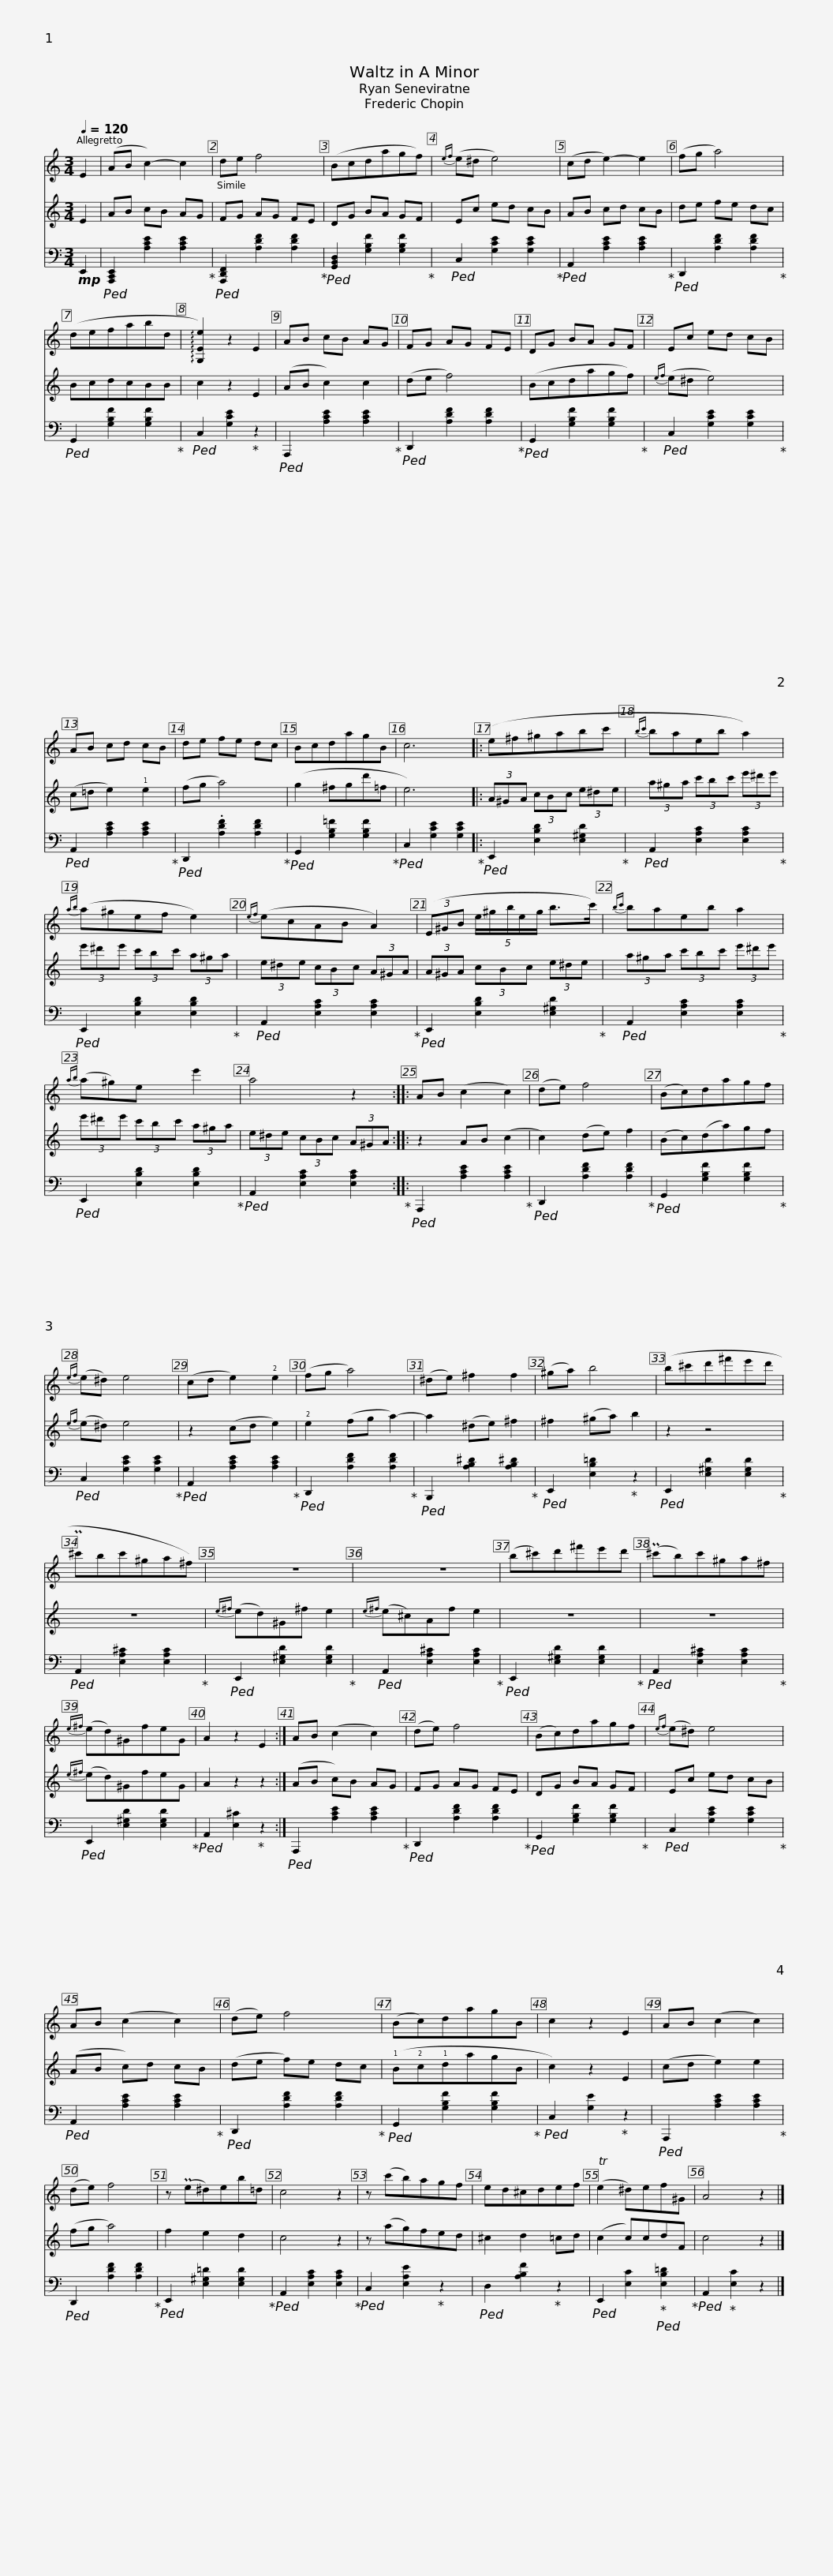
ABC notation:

X:1
%%score 1 2 3
L:1/8
Q:1/4=120
M:3/4
I:linebreak $
K:C
V:1 treble
V:2 treble
V:3 bass
V:1
 E2 | (AB c2-) c2 | de f4 | (Bcdagf) |{ef} (e^d e4) |$ %5
 (cd e2-) e2 | (fg a4) | (defabd | !arpeggio![G,Ee]2) z2 E2 | AB cB AG |$ %10
 FG AG FE | DG BA GF | Ec ed cB | AB cd cB | de fe dc |$ %15
 BcdagB | c6 |: (e^f^gabc' |{bc'} baeb a2) |${ab} (a^gef e2) |$ %20
{ef} (ecAB A2) | (3(E^GB (5:4:5e/^g/b/e/g/ b>c') |{bc'} baeb a2 |${ab} (a^g)ex e'2 | a4 z2 ::$ %25
 AB (c2 c2) | (de) f4 | (Bc)dagf |{ef} (e^d) e4 | (cd e2) !2!e2 | %30
 (fg a4) |$ (^de) ^f2 f2 | (^ga) b4 | (b^c'd'^f'e'd' | P^c'bc'^ga^f) | %35
 z6 |$ z6 | (b^c')d'^f'e'd' | (P^c'b)c'^ga^f |{e^f} (ed)^GfeG | %40
 A2 z2 E2 :|$ AB (c2 c2) | (de) f4 | (Bc)dagf |{ef} (e^d) e4 | %45
 AB (c2 c2) | (de) f4 |$ (Bc)dagB | c2 z2 E2 | AB (c2 c2) | %50
 (de) f4 | z (Pe^d)eb=d |$ c4 z2 | z (c'b)agf | ed^cdef | %55
 (Te2 ^d)ef^G | A4 z2 |] %57
V:2
 E2 | AB cB AG | FG AG FE | DG BA GF | Ec ed cB |$ %5
 AB cd cB | de fe dc | BcdcBB | c2 z2 E2 | (AB c2) c2 |$ %10
 (de f4) | (Bcdagf) |{ef} (e^d e4) | (c=d e2) !1!e2 | (fg a4) |$ %15
 (g2 ^fgd'=f | e6) |: (3A^GA (3cBc (3e^de | (3a^ga (3c'bc' (3e'^d'e' |$ (3e'^d'e' (3c'bc' (3a^ga |$ %20
 (3e^de (3cBc (3A^GA | (3A^GA (3cBc (3e^de | (3a^ga (3c'bc' (3e'^d'e' |$ (3e'^d'e' (3c'bc' (3a^ga | (3e^de (3cBc (3A^GA ::$ %25
 z2 AB (c2 | c2) (de) f2 | (Bc)(da)gf |{ef} (e^d) e4 | z2 (cd e2) | %30
 !2!e2 (fg a2-) |$ a2 (^de) ^f2 | ^f2 (^ga) b2 | z2 z4 | z6 | %35
{e^f} (ed)^G^f e2 |${e^f} (e^c)Af e2 | z6 | z6 |{e^f} (ed)^GfeG | %40
 A2 z2 z2 :|$ (AB c)B AG | FG AG FE | DG BA GF | Ec ed cB | %45
 (AB c)d cB | (de f)e dc |$ (!1!B!2!c!1!dagB | c2) z2 E2 | (cd e2) e2 | %50
 (fg a4) | f2 e2 d2 |$ c4 z2 | z (ag)fed | ^c2 d2 =cd | %55
 (c2 c)cdF | c4 z2 |] %57
V:3
!mp! E,,2 |!ped! [A,,,C,,E,,]2 [A,CE]2 [A,CE]2!ped-up! |!ped! [A,,,D,,F,,]2 [A,DF]2 [A,DF]2!ped-up! |!ped! [G,,B,,D,]2 [G,B,F]2 [G,B,F]2!ped-up! |!ped! C,2 [G,CE]2 [G,CE]2!ped-up! |$ %5
!ped! A,,2 [A,CE]2 [A,CE]2!ped-up! |!ped! D,,2 [A,DF]2 [A,DF]2!ped-up! |!ped! G,,2 [G,B,F]2 [G,B,F]2!ped-up! |!ped! C,2 [G,CE]2!ped-up! z2 |!ped! A,,,2 [A,CE]2 [A,CE]2!ped-up! |$ %10
!ped! D,,2 [A,DF]2 [A,DF]2!ped-up! |!ped! G,,2 [G,B,F]2 [G,B,F]2!ped-up! |!ped! C,2 [G,CE]2 [G,CE]2!ped-up! |!ped! A,,2 [A,CE]2 [A,CE]2!ped-up! |!ped! D,,2 .[A,DF]2 [A,DF]2!ped-up! |$ %15
!ped! G,,2 [G,B,=F]2 [G,B,F]2!ped-up! |!ped! C,2 [G,CE]2 [G,CE]2!ped-up! |:!ped! E,,2 [E,B,D]2 [E,^G,D]2!ped-up! |!ped! A,,2 [E,A,C]2 [E,A,C]2!ped-up! |$!ped! E,,2 [E,B,D]2 [E,B,D]2!ped-up! |$ %20
!ped! A,,2 [E,A,C]2 [E,A,C]2!ped-up! |!ped! E,,2 [E,B,D]2 [E,^G,D]2!ped-up! |!ped! A,,2 [E,A,C]2 [E,A,C]2!ped-up! |$!ped! E,,2 [E,B,D]2 [E,B,D]2!ped-up! |!ped! A,,2 [E,A,C]2 [E,A,C]2!ped-up! ::$ %25
!ped! A,,,2 [A,CE]2 [A,CE]2!ped-up! |!ped! D,,2 [A,DF]2 [A,DF]2!ped-up! |!ped! G,,2 [G,B,F]2 [G,B,F]2!ped-up! |!ped! C,2 [G,CE]2 [G,CE]2!ped-up! |!ped! A,,2 [A,CE]2 [A,CE]2!ped-up! | %30
!ped! D,,2 [A,DF]2 [A,DF]2!ped-up! |$!ped! B,,,2 [A,B,^D]2 [A,B,^D]2!ped-up! |!ped! E,,2 [E,B,=D]2!ped-up! z2 |!ped! E,,2 [E,^G,D]2 [E,G,D]2!ped-up! |!ped! A,,2 [E,A,^C]2 [E,A,C]2!ped-up! | %35
!ped! E,,2 [E,^G,D]2 [E,G,D]2!ped-up! |$!ped! A,,2 [E,A,^C]2 [E,A,C]2!ped-up! |!ped! E,,2 [E,^G,D]2 [E,G,D]2!ped-up! |!ped! A,,2 [E,A,^C]2 [E,A,C]2!ped-up! |!ped! E,,2 [E,^G,D]2 [E,G,D]2!ped-up! | %40
!ped! A,,2 [E,^C]2!ped-up! z2 :|$!ped! A,,,2 [A,CE]2 [A,CE]2!ped-up! |!ped! D,,2 [A,DF]2 [A,DF]2!ped-up! |!ped! G,,2 [G,B,F]2 [G,B,F]2!ped-up! |!ped! C,2 [G,CE]2 [G,CE]2!ped-up! | %45
!ped! A,,2 [A,CE]2 [A,CE]2!ped-up! |!ped! D,,2 [A,DF]2 [A,DF]2!ped-up! |$!ped! G,,2 [G,B,F]2 [G,B,F]2!ped-up! |!ped! C,2 [G,E]2!ped-up! z2 |!ped! A,,,2 [A,CE]2 [A,CE]2!ped-up! | %50
!ped! D,,2 [A,DF]2 [A,DF]2!ped-up! |!ped! E,,2 [E,^G,=D]2 [E,G,D]2!ped-up! |$!ped! A,,2 [E,A,C]2 [E,A,C]2!ped-up! |!ped! C,2 [E,A,E]2!ped-up! z2 |!ped! D,2 [A,B,F]2!ped-up! z2 | %55
!ped! E,,2 [E,C]2!ped-up!!ped! [E,B,=D]2!ped-up! |!ped! A,,2!ped-up! [E,C]2 z2 |] %57
